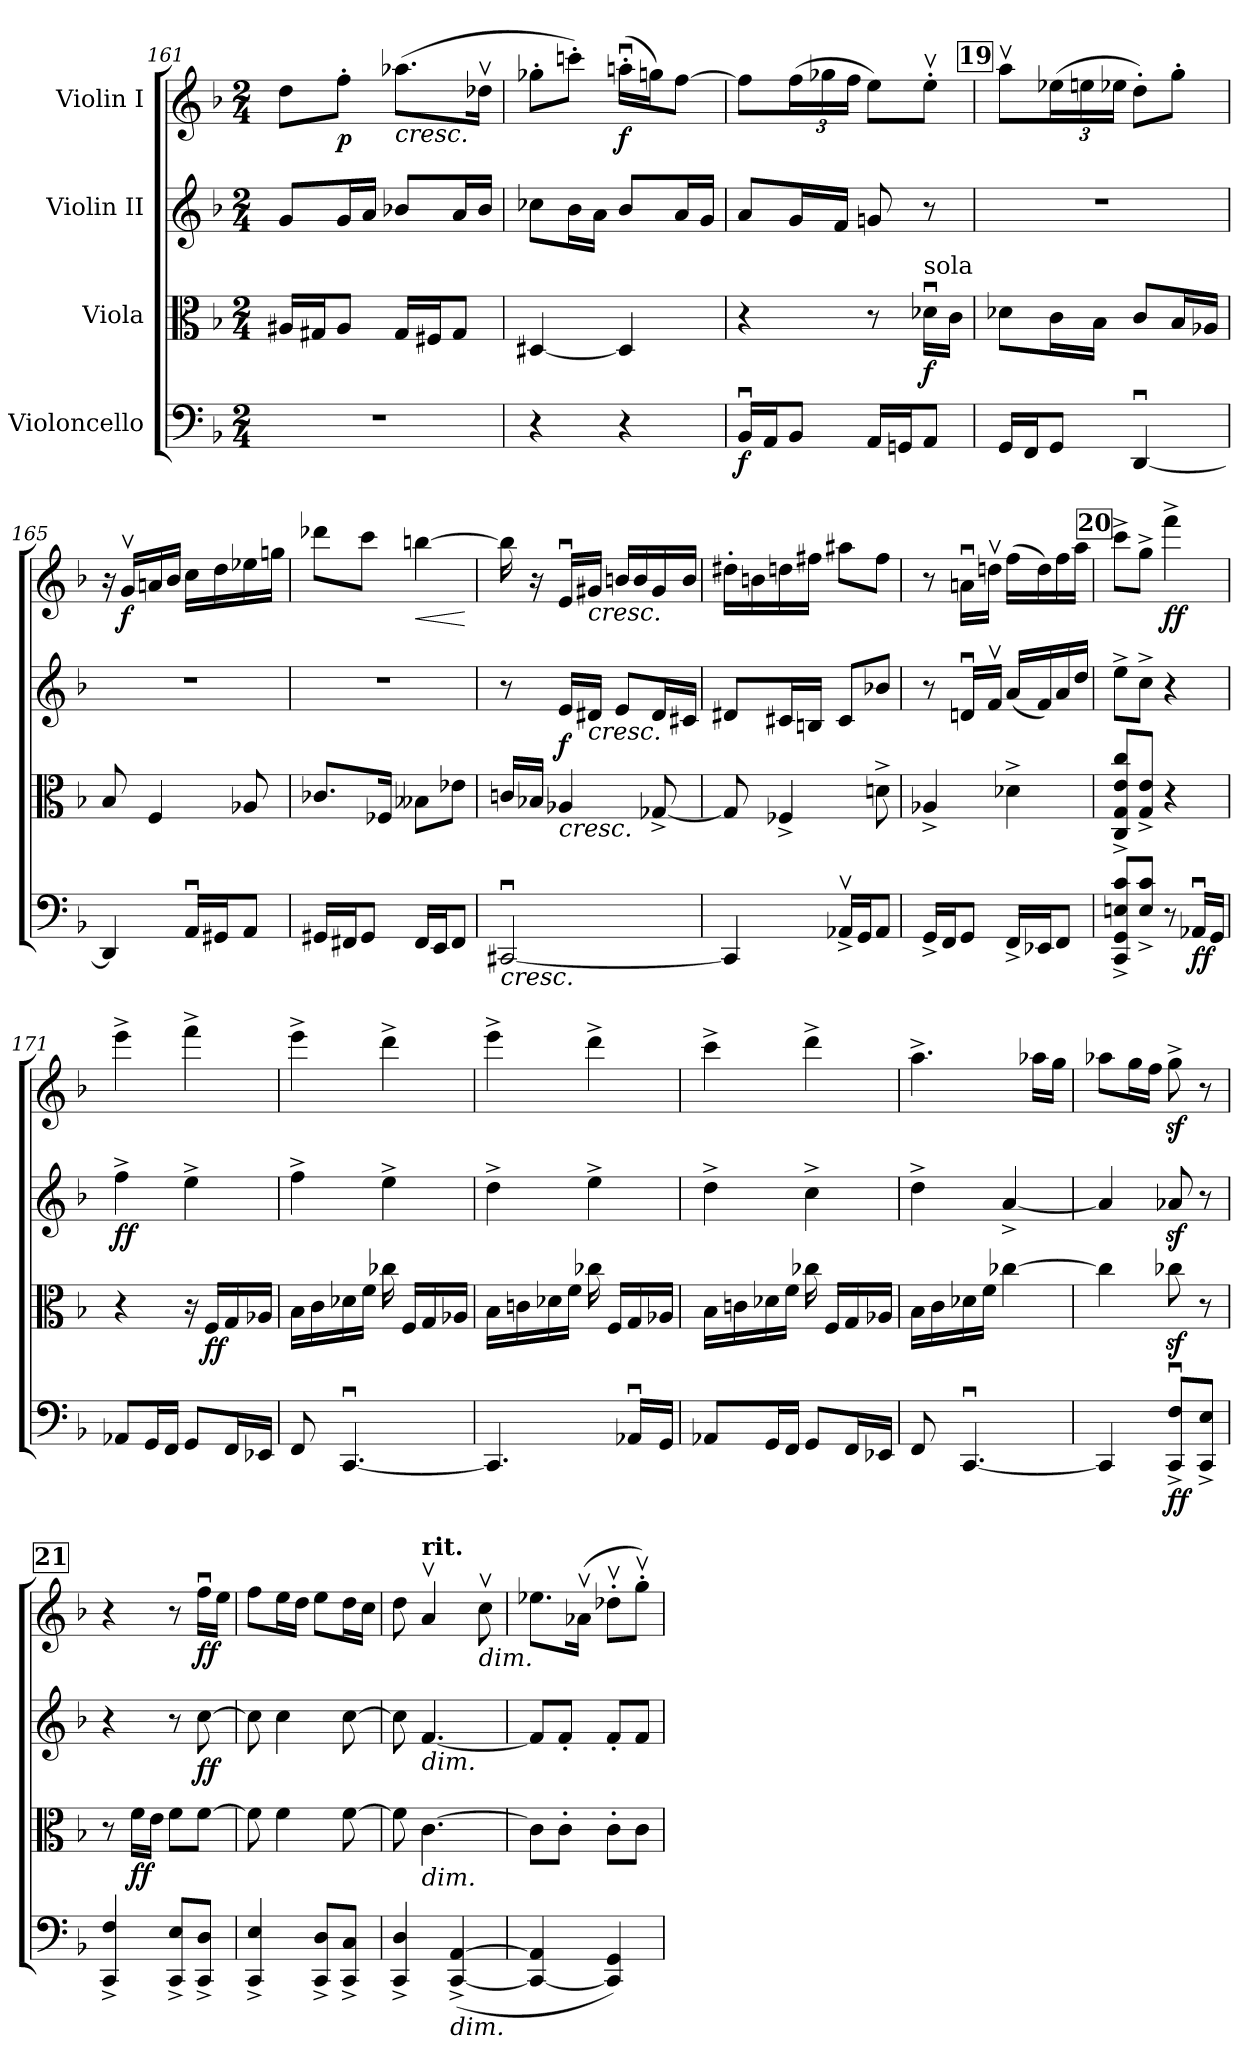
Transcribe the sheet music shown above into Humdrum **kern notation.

**kern	**dynam	**kern	**dynam	**kern	**dynam	**kern	**dynam
*part4	*part4	*part3	*part3	*part2	*part2	*part1	*part1
*staff4	*staff4	*staff3	*staff3	*staff2	*staff2	*staff1	*staff1
*I"Violoncello	*	*I"Viola	*	*I"Violin II	*	*I"Violin I	*
*clefF4	*	*clefC3	*	*clefG2	*	*clefG2	*
*k[b-]	*	*k[b-]	*	*k[b-]	*	*k[b-]	*
*M2/4	*	*M2/4	*	*M2/4	*	*M2/4	*
=161	=161	=161	=161	=161	=161	=161	=161
2r	.	16A#X/LL	.	8g/L	.	8dd\L	.
.	.	16G#X/J	.	.	.	.	.
!	!	!	!	!	!	!	!LO:DY:b
.	.	8A#/J	.	16g/L	.	8ff'\J	p
.	.	.	.	16a/JJ	.	.	.
!	!	!	!	!	!	!LO:TX:b:i:t=cresc.	!
.	.	16G#/LL	.	8b-X/L	.	(8.aa-X\L	.
.	.	16F#X/J	.	.	.	.	.
.	.	8G#/J	.	16a/L	.	.	.
.	.	.	.	16b-/JJ	.	16dd-Xv\Jk	.
=162	=162	=162	=162	=162	=162	=162	=162
4r	.	[4D#X/	.	8cc-X\L	.	8gg-X'\L	.
.	.	.	.	16b-\L	.	8cccn'\J)	.
.	.	.	.	16a\JJ	.	.	.
!	!	!	!	!	!	!	!LO:DY:b
4r	.	4D#/]	.	8b-/L	.	(16aanu'\LL	f
.	.	.	.	.	.	16ggn\J)	.
.	.	.	.	16a/L	.	[8ff\J	.
.	.	.	.	16g/JJ	.	.	.
!!LO:LB:g=z
=163	=163	=163	=163	=163	=163	=163	=163
!	!LO:DY:b	!	!	!	!	!	!
16BB-u/LL	f	4r	.	8a/L	.	8ff\L]	.
16AA/J	.	.	.	.	.	.	.
*	*	*	*	*	*	*Xbrackettup	*
8BB-/J	.	.	.	16g/L	.	(24ff\L	.
.	.	.	.	.	.	24gg-X\	.
.	.	.	.	16f/JJ	.	.	.
.	.	.	.	.	.	24ff\JJ	.
16AA/LL	.	8r	.	8gn/	.	8ee\L)	.
16GGn/J	.	.	.	.	.	.	.
!	!	!LO:TX:a:t=sola	!	!	!	!	!
!	!	!	!LO:DY:b	!	!	!	!
8AA/J	.	16d-Xu\LL	f	8r	.	8eev'\J	.
.	.	16c\JJ	.	.	.	.	.
!!LO:REH:place=s1:a:B:fs=14:t=19
=164	=164	=164	=164	=164	=164	=164	=164
16GG/LL	.	8d-X\L	.	2r	.	8aav\L	.
16FF/J	.	.	.	.	.	.	.
8GG/J	.	16c\L	.	.	.	(24ee-X\L	.
.	.	.	.	.	.	24een\	.
.	.	16B-\JJ	.	.	.	.	.
.	.	.	.	.	.	24ee-X\JJ	.
[4DDu/	.	8c/L	.	.	.	8dd'\L)	.
.	.	16B-/L	.	.	.	8gg'\J	.
.	.	16A-X/JJ	.	.	.	.	.
=165	=165	=165	=165	=165	=165	=165	=165
4DD/]	.	8B-/	.	2r	.	16r	.
!	!	!	!	!	!	!	!LO:DY:b
.	.	.	.	.	.	16gv/LL	f
.	.	4F/	.	.	.	16an/	.
.	.	.	.	.	.	16b-/JJ	.
16AAu/LL	.	.	.	.	.	16cc\LL	.
16GG#X/J	.	.	.	.	.	16dd\	.
8AA/J	.	8A-X/	.	.	.	16ee-X\	.
.	.	.	.	.	.	16ggn\JJ	.
=166	=166	=166	=166	=166	=166	=166	=166
16GG#X/LL	.	8.c-X/L	.	2r	.	8ddd-X\L	.
16FF#X/J	.	.	.	.	.	.	.
8GG#/J	.	.	.	.	.	8ccc\J	.
.	.	16F-X/Jk	.	.	.	.	.
!	!	!	!	!	!	!	!LO:HP:b
16FF#/LL	.	8B--X\L	.	.	.	[4bbn\	<
16EE/J	.	.	.	.	.	.	.
8FF#/J	.	8e-X\J	.	.	.	.	.
.	.	.	.	.	.	.	[
!!LO:LB:g=z
=167	=167	=167	=167	=167	=167	=167	=167
!LO:TX:b:i:t=cresc.	!	!	!	!	!	!	!
[2CC#Xu/	.	16cn/LL	.	8r	.	16bb\]	.
.	.	16B-X/JJ	.	.	.	16r	.
!	!	!LO:TX:b:i:t=cresc.	!	!	!	!	!
!	!	!	!	!	!LO:DY:b	!	!
.	.	4A-X/	.	16e/LL	f	16eu/LL	.
!	!	!	!	!	!	!LO:TX:b:i:t=cresc.	!
!	!	!	!	!LO:TX:b:i:t=cresc.	!	!	!
.	.	.	.	16d#X/JJ	.	16g#X/JJ	.
.	.	.	.	8e/L	.	16bn/LL	.
.	.	.	.	.	.	16b/	.
.	.	[8G-X^/	.	16d#/L	.	16g#/	.
.	.	.	.	16c#X/JJ	.	16b/JJ	.
=168	=168	=168	=168	=168	=168	=168	=168
4CC#/]	.	8G-/]	.	8d#X/L	.	16dd#X'\LL	.
.	.	.	.	.	.	16bn\	.
.	.	4F-X^/	.	16c#X/L	.	16ddn\	.
.	.	.	.	16Bn/JJ	.	16ff#X\JJ	.
16AA-Xv^/LL	.	.	.	8c#/L	.	8aa#X\L	.
16GG/J	.	.	.	.	.	.	.
8AA-/J	.	8dn^\	.	8b-X/J	.	8ff#\J	.
=169	=169	=169	=169	=169	=169	=169	=169
16GG^/LL	.	4A-X^/	.	8r	.	8r	.
16FF/J	.	.	.	.	.	.	.
8GG/J	.	.	.	16dnu/LL	.	16anu\LL	.
.	.	.	.	16fv/JJ	.	16ddnv\JJ	.
16FF^/LL	.	4d-X^\	.	(16a/LL	.	(16ff\LL	.
16EE-X/J	.	.	.	16f/)	.	16dd\)	.
8FF/J	.	.	.	16a/	.	16ff\	.
.	.	.	.	16dd/JJ	.	16aa\JJ	.
!!LO:REH:place=s1:a:B:fs=14:t=20
=170	=170	=170	=170	=170	=170	=170	=170
8CC/^ 8GG/^ 8En/^ 8c/^L	.	8C/^ 8G/^ 8e/^ 8cc/^L	.	8ee^\L	.	8ccc^\L	.
8E/^ 8c/^J	.	8G/^ 8e/^J	.	8cc^\J	.	8gg^\J	.
!	!	!	!	!	!	!	!LO:DY:b
8r	.	4r	.	4r	.	4fff^\	ff
!	!LO:DY:b	!	!	!	!	!	!
16AA-Xu/LL	ff	.	.	.	.	.	.
16GG/JJ	.	.	.	.	.	.	.
=171	=171	=171	=171	=171	=171	=171	=171
!	!	!	!	!	!LO:DY:b	!	!
8AA-X/L	.	4r	.	4ff^\	ff	4eee^\	.
16GG/L	.	.	.	.	.	.	.
16FF/JJ	.	.	.	.	.	.	.
8GG/L	.	16r	.	4ee^\	.	4fff^\	.
!	!	!	!LO:DY:b	!	!	!	!
.	.	16F/LL	ff	.	.	.	.
16FF/L	.	16G/	.	.	.	.	.
16EE-X/JJ	.	16A-X/JJ	.	.	.	.	.
!!LO:PB:g=z
=172	=172	=172	=172	=172	=172	=172	=172
8FF/	.	16B-\LL	.	4ff^\	.	4eee^\	.
.	.	16c\	.	.	.	.	.
[4.CCu/	.	16d-X\	.	.	.	.	.
.	.	16f\JJ	.	.	.	.	.
.	.	16cc-X\	.	4ee^\	.	4ddd^\	.
.	.	16F/LL	.	.	.	.	.
.	.	16G/	.	.	.	.	.
.	.	16A-X/JJ	.	.	.	.	.
=173	=173	=173	=173	=173	=173	=173	=173
4.CC/]	.	16B-\LL	.	4dd^\	.	4eee^\	.
.	.	16cn\	.	.	.	.	.
.	.	16d-X\	.	.	.	.	.
.	.	16f\JJ	.	.	.	.	.
.	.	16cc-X\	.	4ee^\	.	4ddd^\	.
.	.	16F/LL	.	.	.	.	.
16AA-Xu/LL	.	16G/	.	.	.	.	.
16GG/JJ	.	16A-X/JJ	.	.	.	.	.
=174	=174	=174	=174	=174	=174	=174	=174
8AA-X/L	.	16B-\LL	.	4dd^\	.	4ccc^\	.
.	.	16cn\	.	.	.	.	.
16GG/L	.	16d-X\	.	.	.	.	.
16FF/JJ	.	16f\JJ	.	.	.	.	.
8GG/L	.	16cc-X\	.	4cc^\	.	4ddd^\	.
.	.	16F/LL	.	.	.	.	.
16FF/L	.	16G/	.	.	.	.	.
16EE-X/JJ	.	16A-X/JJ	.	.	.	.	.
=175	=175	=175	=175	=175	=175	=175	=175
8FF/	.	16B-\LL	.	4dd^\	.	4.aa^\	.
.	.	16c\	.	.	.	.	.
[4.CCu/	.	16d-X\	.	.	.	.	.
.	.	16f\JJ	.	.	.	.	.
.	.	[4cc-X\	.	[4a^/	.	.	.
.	.	.	.	.	.	16aa-X\LL	.
.	.	.	.	.	.	16gg\JJ	.
=176	=176	=176	=176	=176	=176	=176	=176
4CC/]	.	4cc-\]	.	4a/]	.	8aa-X\L	.
.	.	.	.	.	.	16gg\L	.
.	.	.	.	.	.	16ff\JJ	.
!	!LO:DY:b	!	!	!	!	!	!
8CC/u^ 8F/u^L	ff	8cc-Xz<\	.	8a-Xz</	.	8ggz<^\	.
8CC/^ 8E/^J	.	8r	.	8r	.	8r	.
!!LO:LB:g=z
!!LO:REH:place=s1:a:B:fs=14:t=21
=177	=177	=177	=177	=177	=177	=177	=177
4CC/^ 4F/^	.	8r	.	4r	.	4r	.
!	!	!	!LO:DY:b	!	!	!	!
.	.	16f\LL	ff	.	.	.	.
.	.	16e\JJ	.	.	.	.	.
8CC/^ 8E/^L	.	8f\L	.	8r	.	8r	.
!	!	!	!	!	!LO:DY:b	!	!LO:DY:b
8CC/^ 8D/^J	.	[8f\J	.	[8cc\	ff	16ffu\LL	ff
.	.	.	.	.	.	16ee\JJ	.
=178	=178	=178	=178	=178	=178	=178	=178
4CC/^ 4E/^	.	8f\]	.	8cc\]	.	8ff\L	.
.	.	4f\	.	4cc\	.	16ee\L	.
.	.	.	.	.	.	16dd\JJ	.
8CC/^ 8D/^L	.	.	.	.	.	8ee\L	.
8CC/^ 8C/^J	.	[8f\	.	[8cc\	.	16dd\L	.
.	.	.	.	.	.	16cc\JJ	.
=179	=179	=179	=179	=179	=179	=179	=179
4CC/^ 4D/^	.	8f\]	.	8cc\]	.	8dd\	.
!	!	!	!	!	!	!LO:TX:a:B:t=rit.	!
!	!	!	!	!LO:TX:b:i:t=dim.	!	!	!
!	!	!LO:TX:b:i:t=dim.	!	!	!	!	!
.	.	[4.c\	.	[4.f/	.	4av/	.
!LO:TX:b:i:t=dim.	!	!	!	!	!	!	!
(>[4CC/^ [4AA/^	.	.	.	.	.	.	.
!	!	!	!	!	!	!LO:TX:b:i:t=dim.	!
.	.	.	.	.	.	8ccv\	.
=180	=180	=180	=180	=180	=180	=180	=180
4CC/_ 4AA/]	.	8c\L]	.	8f/L]	.	8.ee-X\L	.
.	.	8c'\J	.	8f'/J	.	.	.
.	.	.	.	.	.	(16a-Xv\Jk	.
4CC/] 4GG/)	.	8c'\L	.	8f'/L	.	8dd-Xv'\L	.
.	.	8c\J	.	8f/J	.	8ggv'\J)	.
=	=	=	=	=	=	=	=
*-	*-	*-	*-	*-	*-	*-	*-
